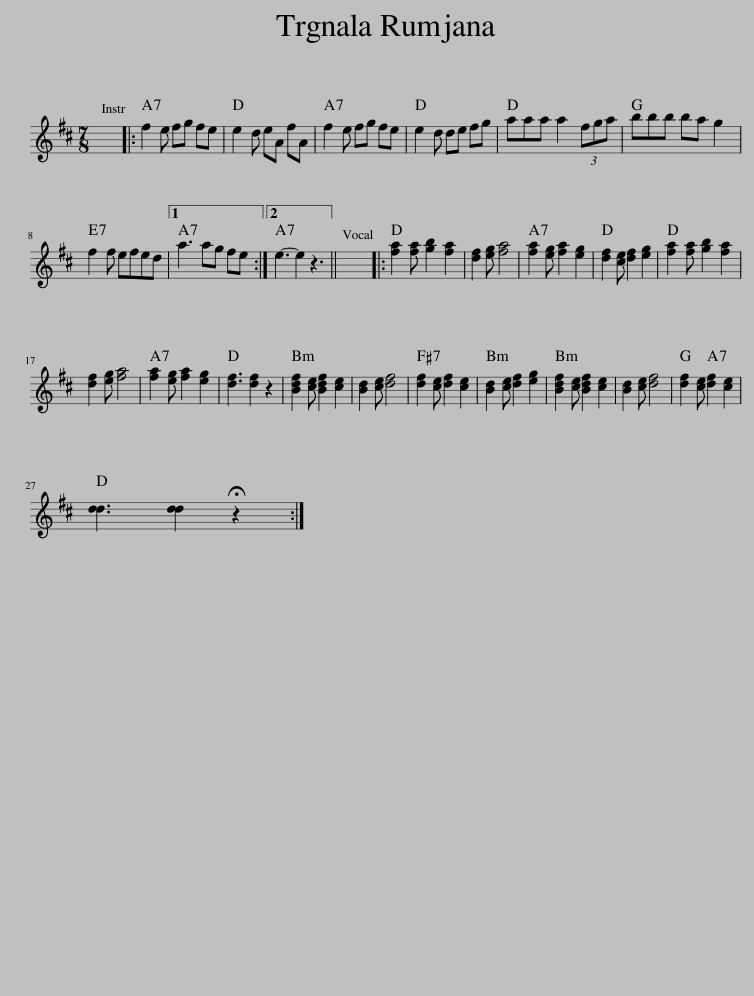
X:1
L:1/8
M:7/8
I:linebreak $
K:D
V:1 treble
V:1
 x7 |: f2 e fg fe | e2 d eA fA | f2 e fg fe | e2 d de fg | %5
 aaa a2 (3fga | bbb ba g2 |$ f2 f efed |1 a3 ag fe :|2 e3- e2 z3 || %10
 x7 |: [fa]2 [fa] [gb]2 [fa]2 | [df]2 [eg] [fa]4 | [fa]2 [eg] [fa]2 [eg]2 | [df]2 [ce] [df]2 [eg]2 | %15
 [fa]2 [fa] [gb]2 [fa]2 |$ [df]2 [eg] [fa]4 | [fa]2 [eg] [fa]2 [eg]2 | [df]3 [df]2 z2 | [Bdf]2 [ce] [Bdf]2 [ce]2 | %20
 [Bd]2 [ce] [df]4 | [df]2 [ce] [df]2 [ce]2 | [Bd]2 [ce] [df]2 [eg]2 | [Bdf]2 [ce] [Bdf]2 [ce]2 | [Bd]2 [ce] [df]4 | %25
 [df]2 [ce] [df]2 [ce]2 |$ [dd]3 [dd]2 !fermata!z2 :| %27
